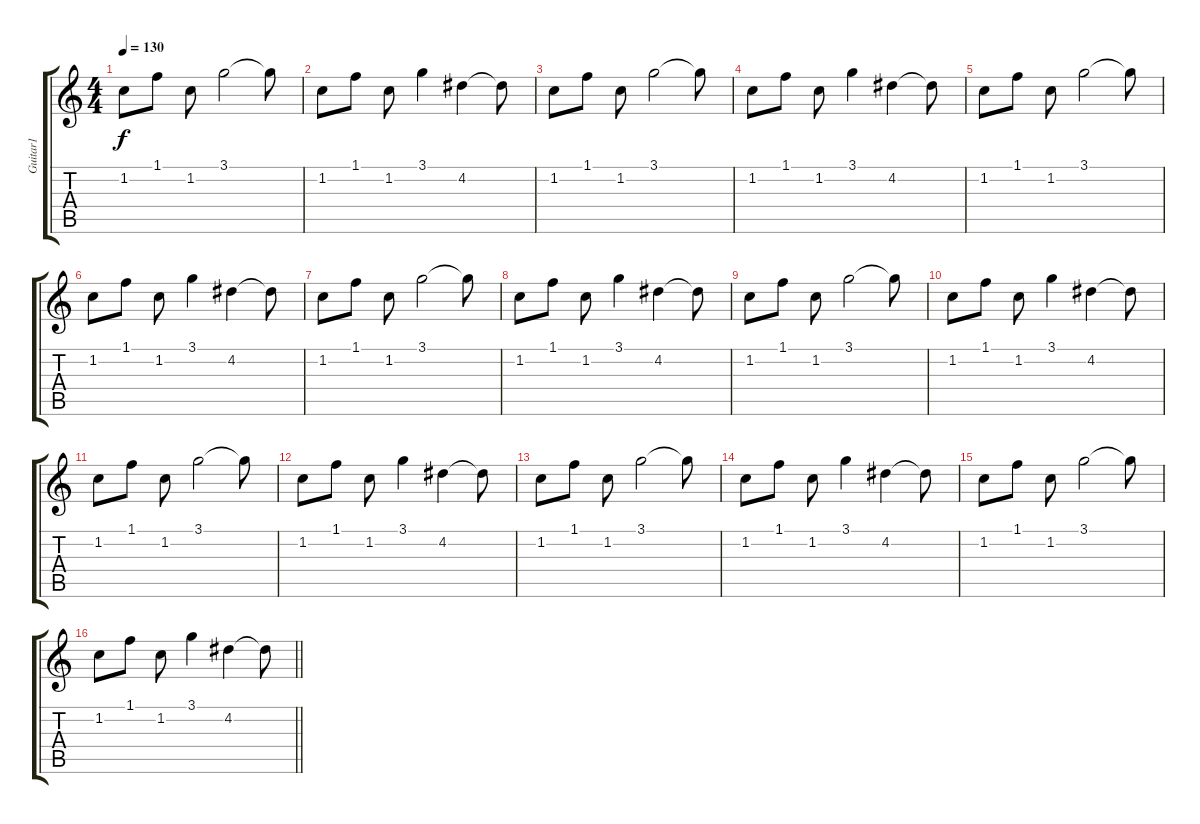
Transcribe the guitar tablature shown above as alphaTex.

\track ("Guitar1" "Guitar1") {instrument overdrivenguitar}
\staff {score tabs}
\tuning (E4 B3 G3 D3 A2 E2) {hide}
\ts (4 4)
\tempo 130
\clef g2
\ks c
1.2.8{dy f} 1.1.8 1.2.8 3.1.2 3.1{t}.8 |
1.2.8 1.1.8 1.2.8 3.1.4 4.2.4 4.2{t}.8 |
1.2.8 1.1.8 1.2.8 3.1.2 3.1{t}.8 |
1.2.8 1.1.8 1.2.8 3.1.4 4.2.4 4.2{t}.8 |
1.2.8 1.1.8 1.2.8 3.1.2 3.1{t}.8 |
1.2.8 1.1.8 1.2.8 3.1.4 4.2.4 4.2{t}.8 |
1.2.8 1.1.8 1.2.8 3.1.2 3.1{t}.8 |
1.2.8 1.1.8 1.2.8 3.1.4 4.2.4 4.2{t}.8 |
1.2.8 1.1.8 1.2.8 3.1.2 3.1{t}.8 |
1.2.8 1.1.8 1.2.8 3.1.4 4.2.4 4.2{t}.8 |
1.2.8 1.1.8 1.2.8 3.1.2 3.1{t}.8 |
1.2.8 1.1.8 1.2.8 3.1.4 4.2.4 4.2{t}.8 |
1.2.8 1.1.8 1.2.8 3.1.2 3.1{t}.8 |
1.2.8 1.1.8 1.2.8 3.1.4 4.2.4 4.2{t}.8 |
1.2.8 1.1.8 1.2.8 3.1.2 3.1{t}.8 |
\barLineRight lightlight
1.2.8 1.1.8 1.2.8 3.1.4 4.2.4 4.2{t}.8
